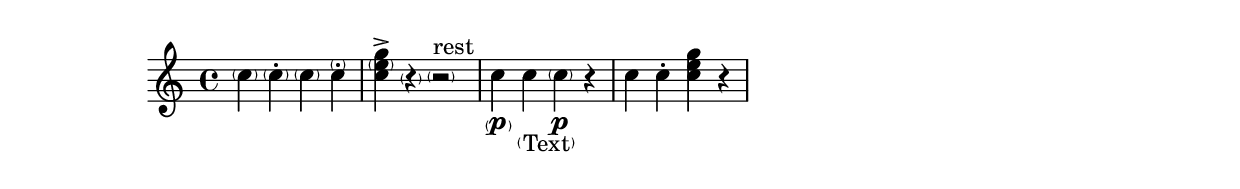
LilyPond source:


\header {
  texidoc = "The parenthesize function should also work on single notes (not inside chords), rests and on whole chords (each note of the chord is parenthesized). Also, parenthesizing articulations, dynamics and text markup is possible. On all other music expressions, parenthesize does not have an effect.

  Measure 1: Three parenthesized notes (staccato not parenthesized), one note with staccato in parentheses; Measure 2: Chord and two rests in parentheses (accent and markup not); Measure 3: note (no parentheses) with \p in parentheses, with text in parentheses, and note in parentheses with p not in parentheses, rest (no parentheses); Measure 4: shows that \parenthesize does not apply to other expressions like SequentialMusic"
}


\paper {
  ragged-right = ##t
}

\version "2.14.0"


\relative c'' {
  % parentheses on single notes (with articulations), inside chord and articulation
  \parenthesize c \parenthesize c-. <\parenthesize c> c-\parenthesize-. |
  % parenthesized rests and whole chords
  \parenthesize <c e g>4-> \parenthesize r \parenthesize r2^"rest" |
  % parenthesizing dynamics and text markup
  c4-\parenthesize\p c-\parenthesize-"Text" \parenthesize c\p r4 |
  % parenthesizing other music expressions does nothing
  \parenthesize {c4 c-. <c e g> r} \parenthesize|
}
